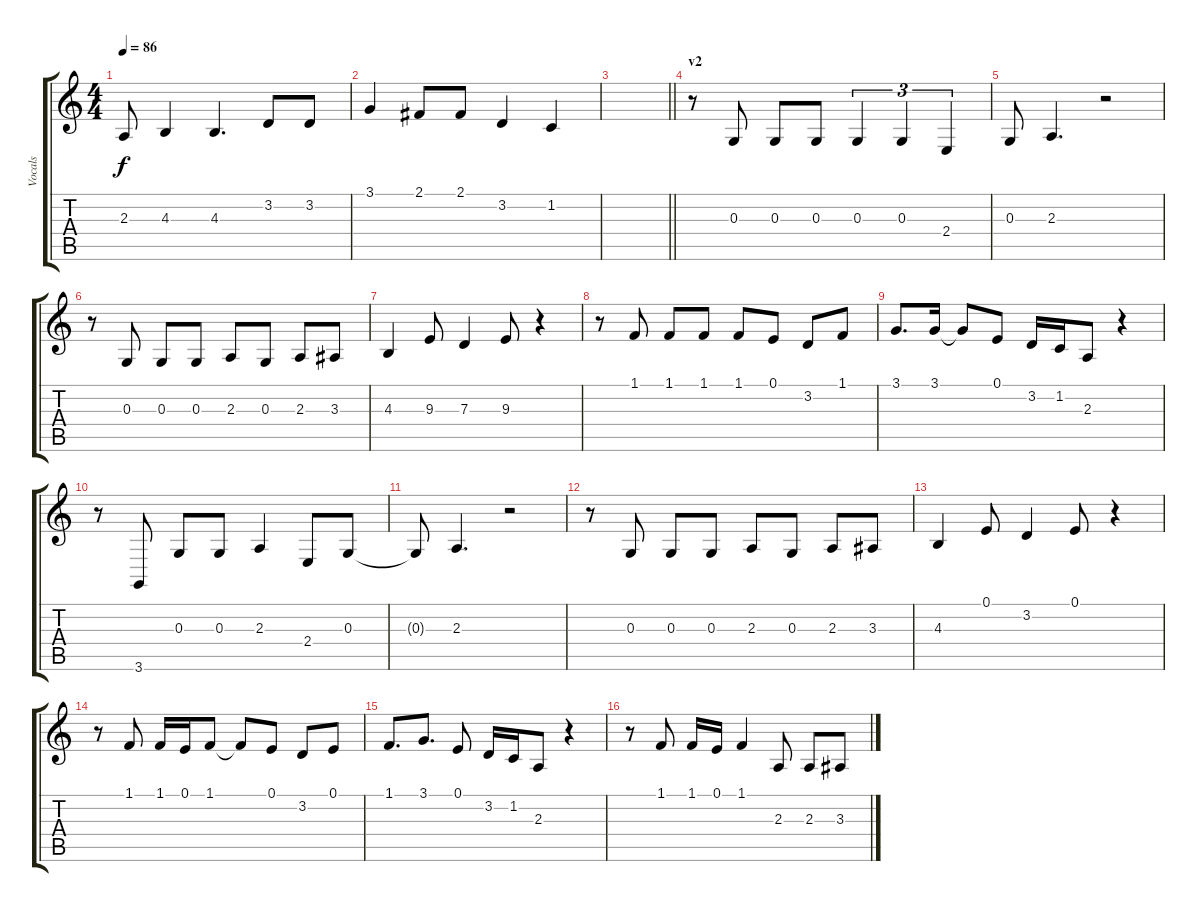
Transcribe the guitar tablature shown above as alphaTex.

\track ("Vocals" "Vocals") {instrument tenorsax}
\staff {score tabs}
\tuning (E4 B3 G3 D3 A2 E2) {hide}
\ts (4 4)
\tempo 86
\clef g2
\ks c
2.3.8{dy f} 4.3.4 4.3.4{d} 3.2.8 3.2.8 |
3.1.4 2.1.8 2.1.8 3.2.4 1.2.4 |
\barLineRight lightlight
|
\section ("" "v2")
r.8 0.3.8 0.3.8 0.3.8 0.3.4{tu (3 2)} 0.3.4{tu (3 2)} 2.4.4{tu (3 2)} |
0.3.8 2.3.4{d} r.2 |
r.8 0.3.8 0.3.8 0.3.8 2.3.8 0.3.8 2.3.8 3.3.8 |
4.3.4 9.3.8 7.3.4 9.3.8 r.4 |
r.8 1.1.8 1.1.8 1.1.8 1.1.8 0.1.8 3.2.8 1.1.8 |
3.1.8{d} 3.1.16 3.1{t}.8 0.1.8 3.2.16 1.2.16 2.3.8 r.4 |
r.8 3.6.8 0.3.8 0.3.8 2.3.4 2.4.8 0.3.8 |
0.3{t}.8 2.3.4{d} r.2 |
r.8 0.3.8 0.3.8 0.3.8 2.3.8 0.3.8 2.3.8 3.3.8 |
4.3.4 0.1.8 3.2.4 0.1.8 r.4 |
r.8 1.1.8 1.1.16 0.1.16 1.1.8 1.1{t}.8 0.1.8 3.2.8 0.1.8 |
1.1.8{d} 3.1.8{d} 0.1.8 3.2.16 1.2.16 2.3.8 r.4 |
r.8 1.1.8 1.1.16 0.1.16 1.1.4 2.3.8 2.3.8 3.3.8
